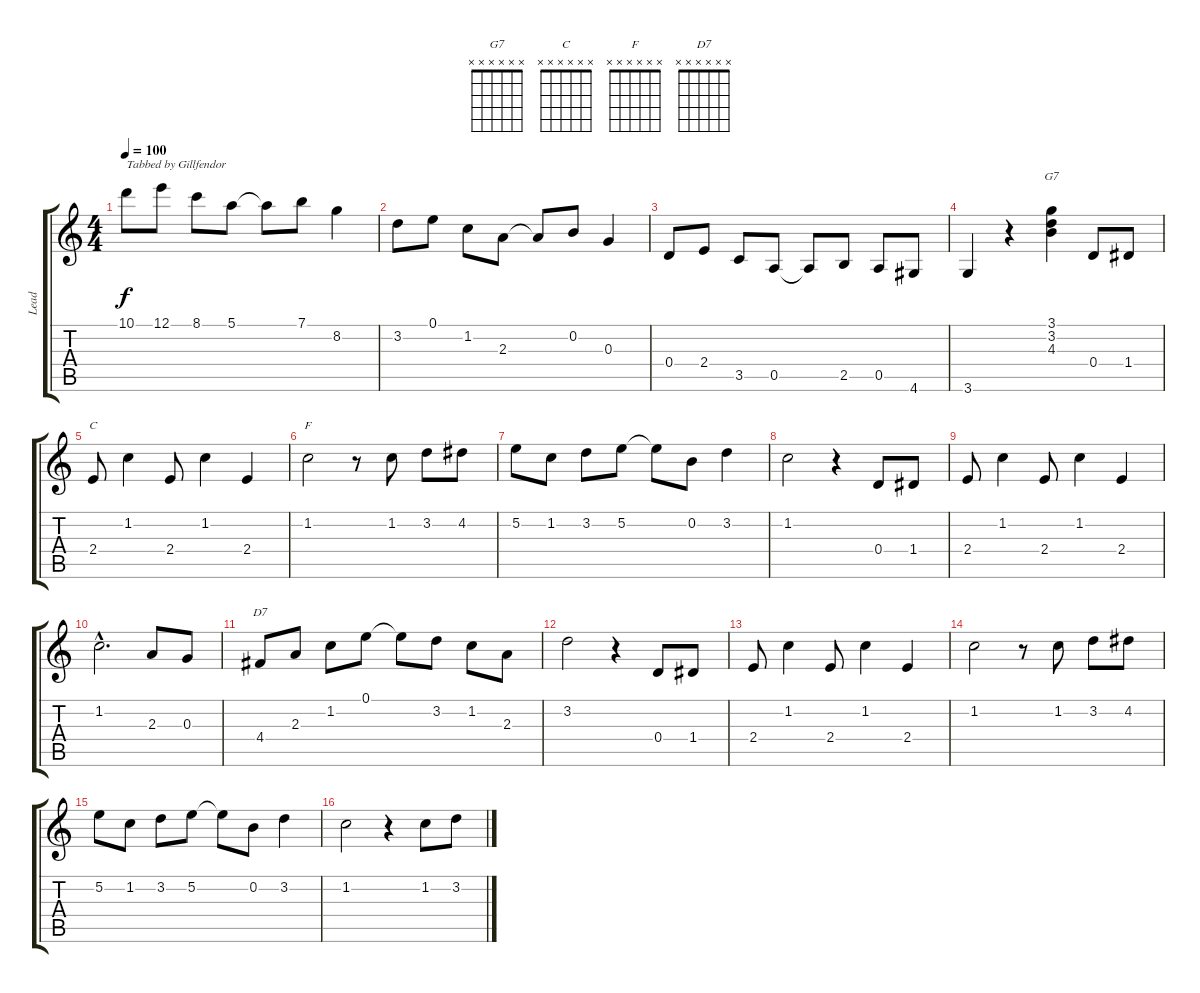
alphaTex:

\track ("Lead" "Lead") {instrument acousticguitarsteel}
\staff {score tabs}
\tuning (E4 B3 G3 D3 A2 E2) {hide}
\chord ("G7" x x x x x x) {firstfret 0}
\chord ("C" x x x x x x) {firstfret 0}
\chord ("F" x x x x x x) {firstfret 0}
\chord ("D7" x x x x x x) {firstfret 0}
\ts (4 4)
\tempo 100
\clef g2
\ks c
10.1.8{txt "Tabbed by Gillfendor" dy f instrument acousticguitarsteel} 12.1.8 8.1.8 5.1.8 5.1{t}.8 7.1.8 8.2.4 |
3.2.8 0.1.8 1.2.8 2.3.8 2.3{t}.8 0.2.8 0.3.4 |
0.4.8 2.4.8 3.5.8 0.5.8 0.5{t}.8 2.5.8 0.5.8 4.6.8 |
3.6.4 r.4 (3.1 3.2 4.3).4{ch "G7"} 0.4.8 1.4.8 |
2.4.8{ch "C"} 1.2.4 2.4.8 1.2.4 2.4.4 |
1.2.2{ch "F"} r.8 1.2.8 3.2.8 4.2.8 |
5.2.8 1.2.8 3.2.8 5.2.8 5.2{t}.8 0.2.8 3.2.4 |
1.2.2 r.4 0.4.8 1.4.8 |
2.4.8 1.2.4 2.4.8 1.2.4 2.4.4 |
1.2{hac}.2{d} 2.3.8 0.3.8 |
4.4.8{ch "D7"} 2.3.8 1.2.8 0.1.8 0.1{t}.8 3.2.8 1.2.8 2.3.8 |
3.2.2 r.4 0.4.8 1.4.8 |
2.4.8 1.2.4 2.4.8 1.2.4 2.4.4 |
1.2.2 r.8 1.2.8 3.2.8 4.2.8 |
5.2.8 1.2.8 3.2.8 5.2.8 5.2{t}.8 0.2.8 3.2.4 |
1.2.2 r.4 1.2.8 3.2.8
